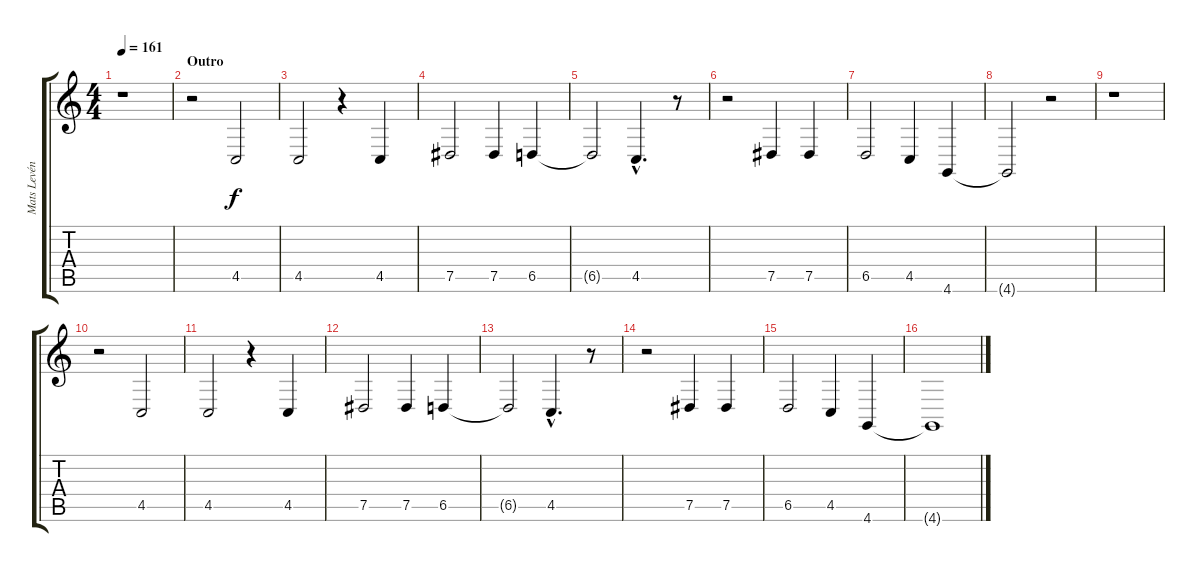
\track ("Mats Levén" "Mats Levén") {instrument oboe}
\staff {score tabs}
\tuning (Eb4 Bb3 Gb3 Db3 Ab2 Eb2) {hide}
\ts (4 4)
\tempo 161
\clef g2
\ks c
r.1{dy f} |
\section ("" "Outro")
r.2{volume 16 balance 14 instrument oboe} 4.5.2 |
4.5.2 r.4 4.5.4 |
7.5.2 7.5.4 6.5.4 |
6.5{t}.2 4.5{hac}.4{d} r.8 |
r.2 7.5.4 7.5.4 |
6.5.2 4.5.4 4.6.4 |
4.6{t}.2 r.2 |
r.1 |
r.2 4.5.2 |
4.5.2 r.4 4.5.4 |
7.5.2 7.5.4 6.5.4 |
6.5{t}.2 4.5{hac}.4{d} r.8 |
r.2 7.5.4 7.5.4 |
6.5.2 4.5.4 4.6.4 |
4.6{t}.1
